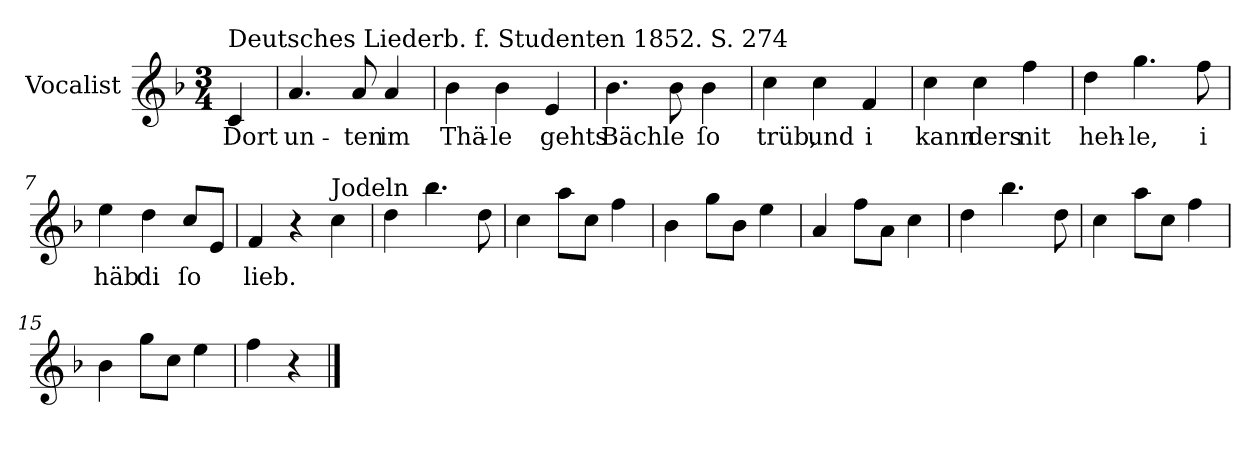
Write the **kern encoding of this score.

**kern	**text
*part1	*part1
*staff1	*staff1
*I"Vocalist	*
*k[b-]	*
*F:	*
*M3/4	*
=	=
!LO:TX:a:t=Deutsches Liederb. f. Studenten 1852. S. 274	!
4c	Dort
=1	=1
4.a	un-
8a	-ten
4a	im
=2	=2
4b-	Thä-
4b-	-le
4e	gehts
=3	=3
4.b-	Bächle
8b-	.
4b-	ſo
=4	=4
4cc	trüb,
4cc	und
4f	i
=5	=5
4cc	kann
4cc	ders
4ff	nit
=6	=6
4dd	heh-
4.gg	-le,
8ff	i
=7	=7
4ee	häb
4dd	di
8ccL	ſo
8eJ	.
=8	=8
4f	lieb.
4r	.
!LO:TX:a:t=Jodeln	!
4cc	.
=9	=9
4dd	.
4.bb-	.
8dd	.
=10	=10
4cc	.
8aaL	.
8ccJ	.
4ff	.
=11	=11
4b-	.
8ggL	.
8b-J	.
4ee	.
=12	=12
4a	.
8ffL	.
8aJ	.
4cc	.
=13	=13
4dd	.
4.bb-	.
8dd	.
=14	=14
4cc	.
8aaL	.
8ccJ	.
4ff	.
=15	=15
4b-	.
8ggL	.
8ccJ	.
4ee	.
=16	=16
4ff	.
4r	.
==	==
*-	*-
